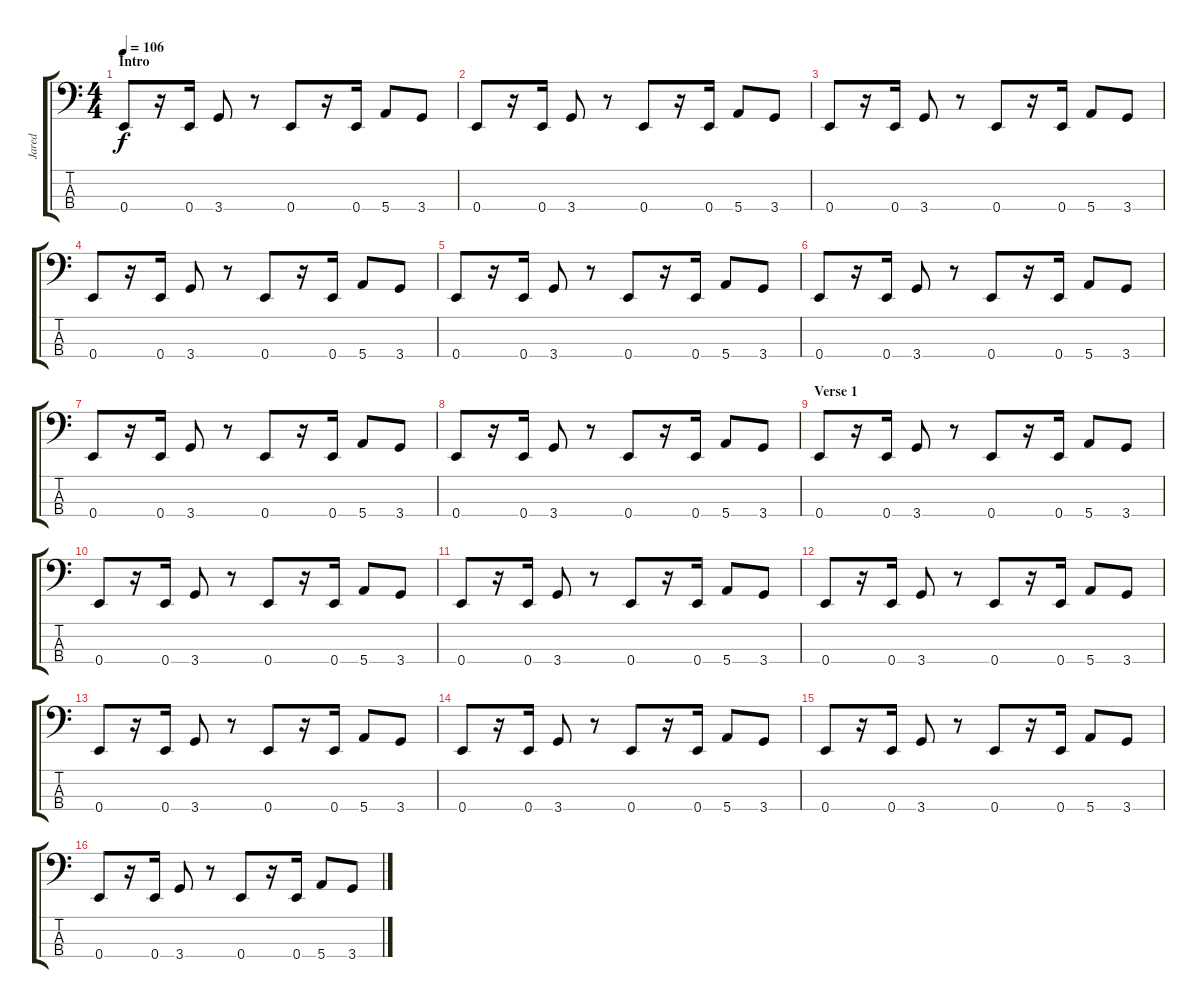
\track ("Jared" "Jared") {instrument electricbassfinger}
\staff {score tabs}
\tuning (G2 D2 A1 E1) {hide}
\ts (4 4)
\section ("" "Intro")
\tempo 106
\clef f4
\ks c
0.4.8{dy f instrument electricbassfinger} r.16 0.4.16 3.4.8 r.8 0.4.8 r.16 0.4.16 5.4.8 3.4.8 |
0.4.8 r.16 0.4.16 3.4.8 r.8 0.4.8 r.16 0.4.16 5.4.8 3.4.8 |
0.4.8 r.16 0.4.16 3.4.8 r.8 0.4.8 r.16 0.4.16 5.4.8 3.4.8 |
0.4.8 r.16 0.4.16 3.4.8 r.8 0.4.8 r.16 0.4.16 5.4.8 3.4.8 |
0.4.8 r.16 0.4.16 3.4.8 r.8 0.4.8 r.16 0.4.16 5.4.8 3.4.8 |
0.4.8 r.16 0.4.16 3.4.8 r.8 0.4.8 r.16 0.4.16 5.4.8 3.4.8 |
0.4.8 r.16 0.4.16 3.4.8 r.8 0.4.8 r.16 0.4.16 5.4.8 3.4.8 |
0.4.8 r.16 0.4.16 3.4.8 r.8 0.4.8 r.16 0.4.16 5.4.8 3.4.8 |
\section ("" "Verse 1")
0.4.8 r.16 0.4.16 3.4.8 r.8 0.4.8 r.16 0.4.16 5.4.8 3.4.8 |
0.4.8 r.16 0.4.16 3.4.8 r.8 0.4.8 r.16 0.4.16 5.4.8 3.4.8 |
0.4.8 r.16 0.4.16 3.4.8 r.8 0.4.8 r.16 0.4.16 5.4.8 3.4.8 |
0.4.8 r.16 0.4.16 3.4.8 r.8 0.4.8 r.16 0.4.16 5.4.8 3.4.8 |
0.4.8 r.16 0.4.16 3.4.8 r.8 0.4.8 r.16 0.4.16 5.4.8 3.4.8 |
0.4.8 r.16 0.4.16 3.4.8 r.8 0.4.8 r.16 0.4.16 5.4.8 3.4.8 |
0.4.8 r.16 0.4.16 3.4.8 r.8 0.4.8 r.16 0.4.16 5.4.8 3.4.8 |
0.4.8 r.16 0.4.16 3.4.8 r.8 0.4.8 r.16 0.4.16 5.4.8 3.4.8
